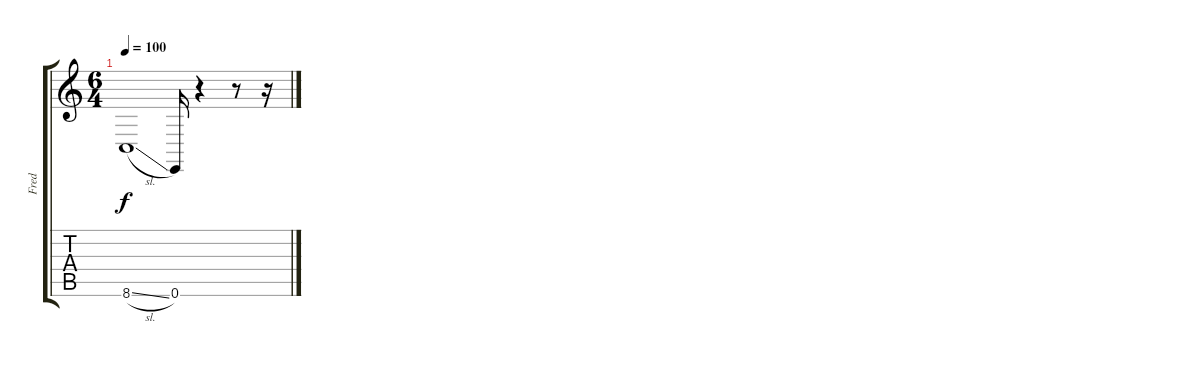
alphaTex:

\track ("Fred" "Fred") {instrument synthstrings2}
\staff {score tabs}
\tuning (E4 B3 G3 D3 A2 E2) {hide}
\ts (6 4)
\tempo 100
\clef g2
\ks c
8.6{sl}.1{dy f instrument acousticbass} 0.6.16 r.4 r.8 r.16
